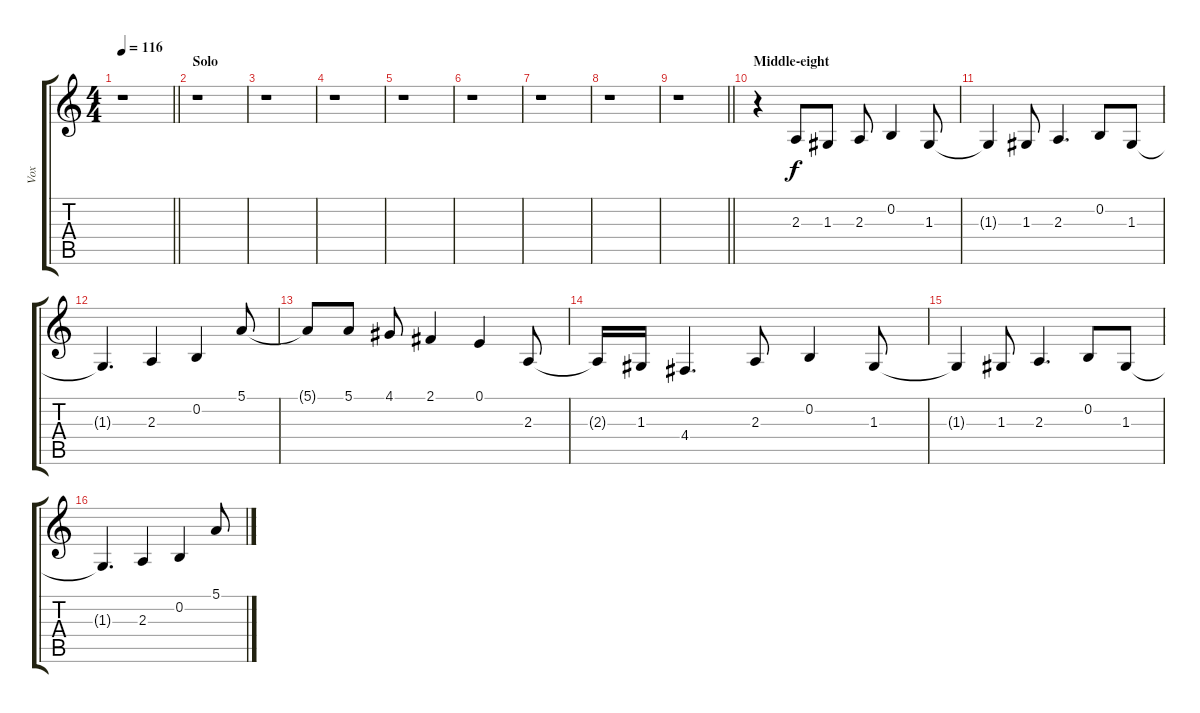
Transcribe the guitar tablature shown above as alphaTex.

\track ("Vox" "Vox") {instrument clarinet}
\staff {score tabs}
\tuning (E4 B3 G3 D3 A2 E2) {hide}
\ts (4 4)
\tempo 116
\clef g2
\barLineRight lightlight
\ks c
r.1{dy f} |
\section ("" "Solo")
r.1 |
r.1 |
r.1 |
r.1 |
r.1 |
r.1 |
r.1 |
\barLineRight lightlight
r.1 |
\section ("" "Middle-eight")
r.4 2.3.8 1.3.8 2.3.8 0.2.4 1.3.8 |
1.3{t}.4 1.3.8 2.3.4{d} 0.2.8 1.3.8 |
1.3{t}.4{d} 2.3.4 0.2.4 5.1.8 |
5.1{t}.8 5.1.8 4.1.8 2.1.4 0.1.4 2.3.8 |
2.3{t}.16 1.3.16 4.4.4{d} 2.3.8 0.2.4 1.3.8 |
1.3{t}.4 1.3.8 2.3.4{d} 0.2.8 1.3.8 |
1.3{t}.4{d} 2.3.4 0.2.4 5.1.8
